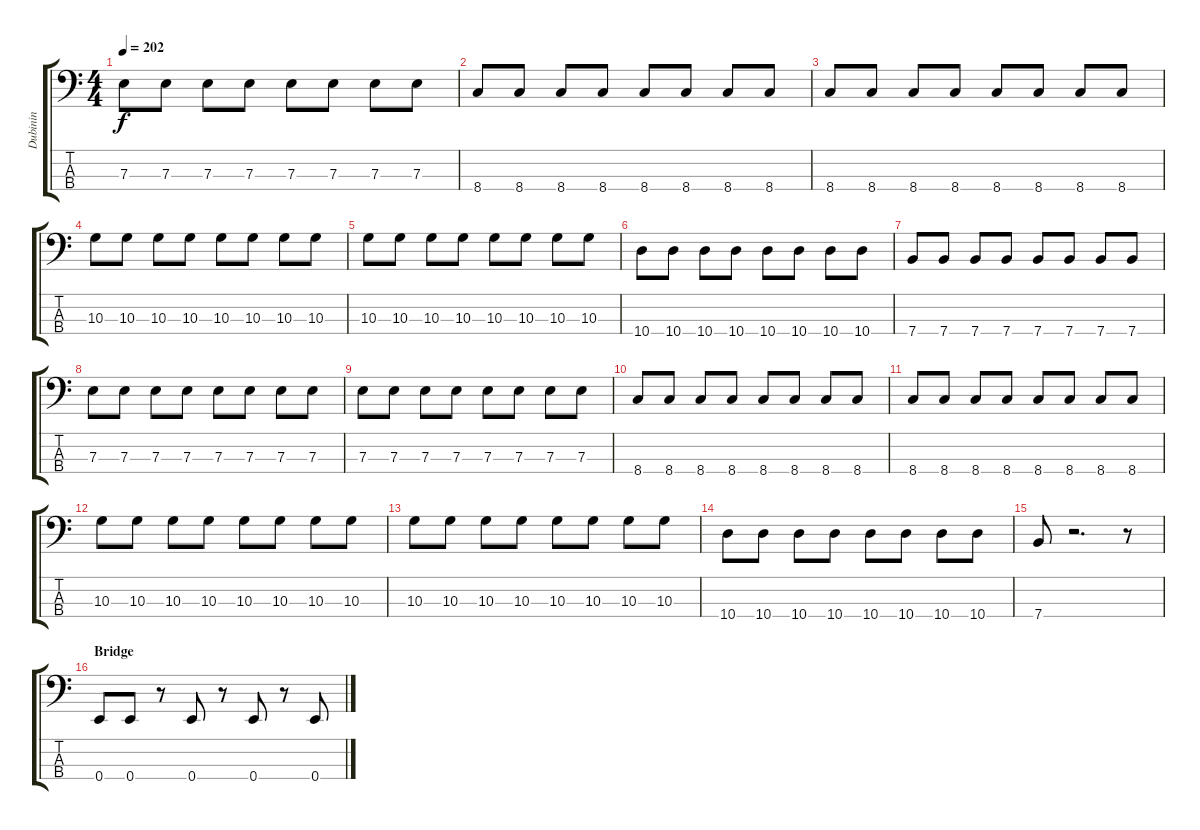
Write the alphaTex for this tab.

\track ("Dubinin" "Dubinin") {instrument electricbassfinger}
\staff {score tabs}
\tuning (G2 D2 A1 E1) {hide}
\ts (4 4)
\tempo 202
\clef f4
\ks c
7.3.8{dy f} 7.3.8 7.3.8 7.3.8 7.3.8 7.3.8 7.3.8 7.3.8 |
8.4.8 8.4.8 8.4.8 8.4.8 8.4.8 8.4.8 8.4.8 8.4.8 |
8.4.8 8.4.8 8.4.8 8.4.8 8.4.8 8.4.8 8.4.8 8.4.8 |
10.3.8 10.3.8 10.3.8 10.3.8 10.3.8 10.3.8 10.3.8 10.3.8 |
10.3.8 10.3.8 10.3.8 10.3.8 10.3.8 10.3.8 10.3.8 10.3.8 |
10.4.8 10.4.8 10.4.8 10.4.8 10.4.8 10.4.8 10.4.8 10.4.8 |
7.4.8 7.4.8 7.4.8 7.4.8 7.4.8 7.4.8 7.4.8 7.4.8 |
7.3.8 7.3.8 7.3.8 7.3.8 7.3.8 7.3.8 7.3.8 7.3.8 |
7.3.8 7.3.8 7.3.8 7.3.8 7.3.8 7.3.8 7.3.8 7.3.8 |
8.4.8 8.4.8 8.4.8 8.4.8 8.4.8 8.4.8 8.4.8 8.4.8 |
8.4.8 8.4.8 8.4.8 8.4.8 8.4.8 8.4.8 8.4.8 8.4.8 |
10.3.8 10.3.8 10.3.8 10.3.8 10.3.8 10.3.8 10.3.8 10.3.8 |
10.3.8 10.3.8 10.3.8 10.3.8 10.3.8 10.3.8 10.3.8 10.3.8 |
10.4.8 10.4.8 10.4.8 10.4.8 10.4.8 10.4.8 10.4.8 10.4.8 |
7.4.8 r.2{d} r.8 |
\section ("" "Bridge")
0.4.8 0.4.8 r.8 0.4.8 r.8 0.4.8 r.8 0.4.8
